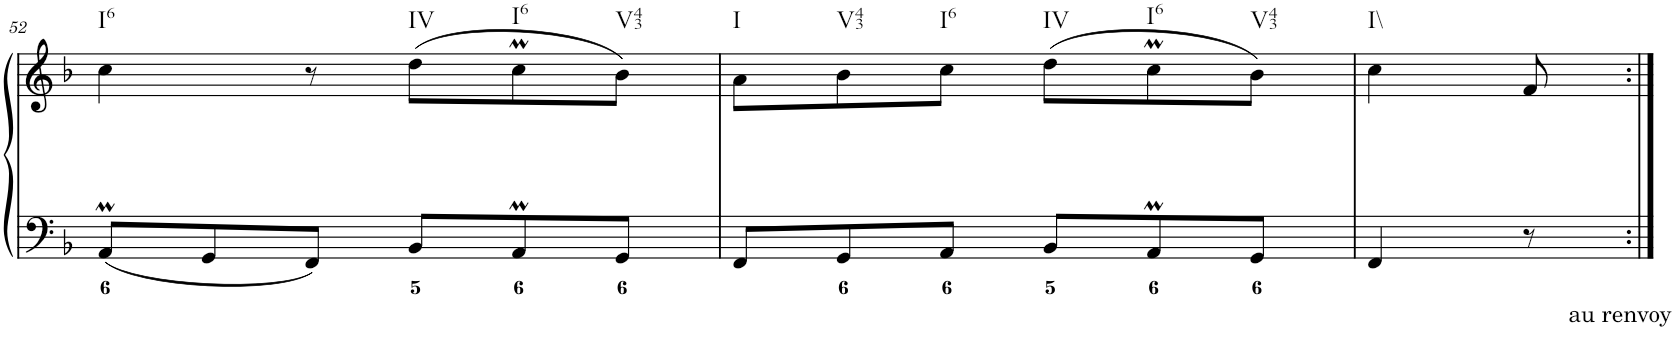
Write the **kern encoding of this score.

**kern	**kern
*part1	*part1
*staff2	*staff1
*I"Piano	*
*I'Pno.	*
!!LO:PB:g=z
*clefF4	*clefG2
*k[b-]	*k[b-]
*M6/8	*M6/8
=52	=52
!	!LO:TX:b:t=I6
8AAm/L	4cc\
8GG/	.
8FF/J	8r
!	!LO:TX:b:t=IV
8BB-/L	(8dd\L
!	!LO:TX:b:t=I6
8AAm/	8ccM\
!	!LO:TX:b:t=V43
8GG/J	8b-\J)
=53	=53
!	!LO:TX:b:t=I
8FF/L	8a\L
!	!LO:TX:b:t=V43
8GG/	8b-\
!	!LO:TX:b:t=I6
8AA/J	8cc\J
!	!LO:TX:b:t=IV
8BB-/L	(8dd\L
!	!LO:TX:b:t=I6
8AAm/	8ccM\
!	!LO:TX:b:t=V43
8GG/J	8b-\J)
=54	=54
!	!LO:TX:b:t=I\\
4FF/	4cc\
8r	8f/
!	!LO:TX:b:t=au renvoy
!LO:TX:b:t=au renvoy	!
=:|!	=:|!
*-	*-
